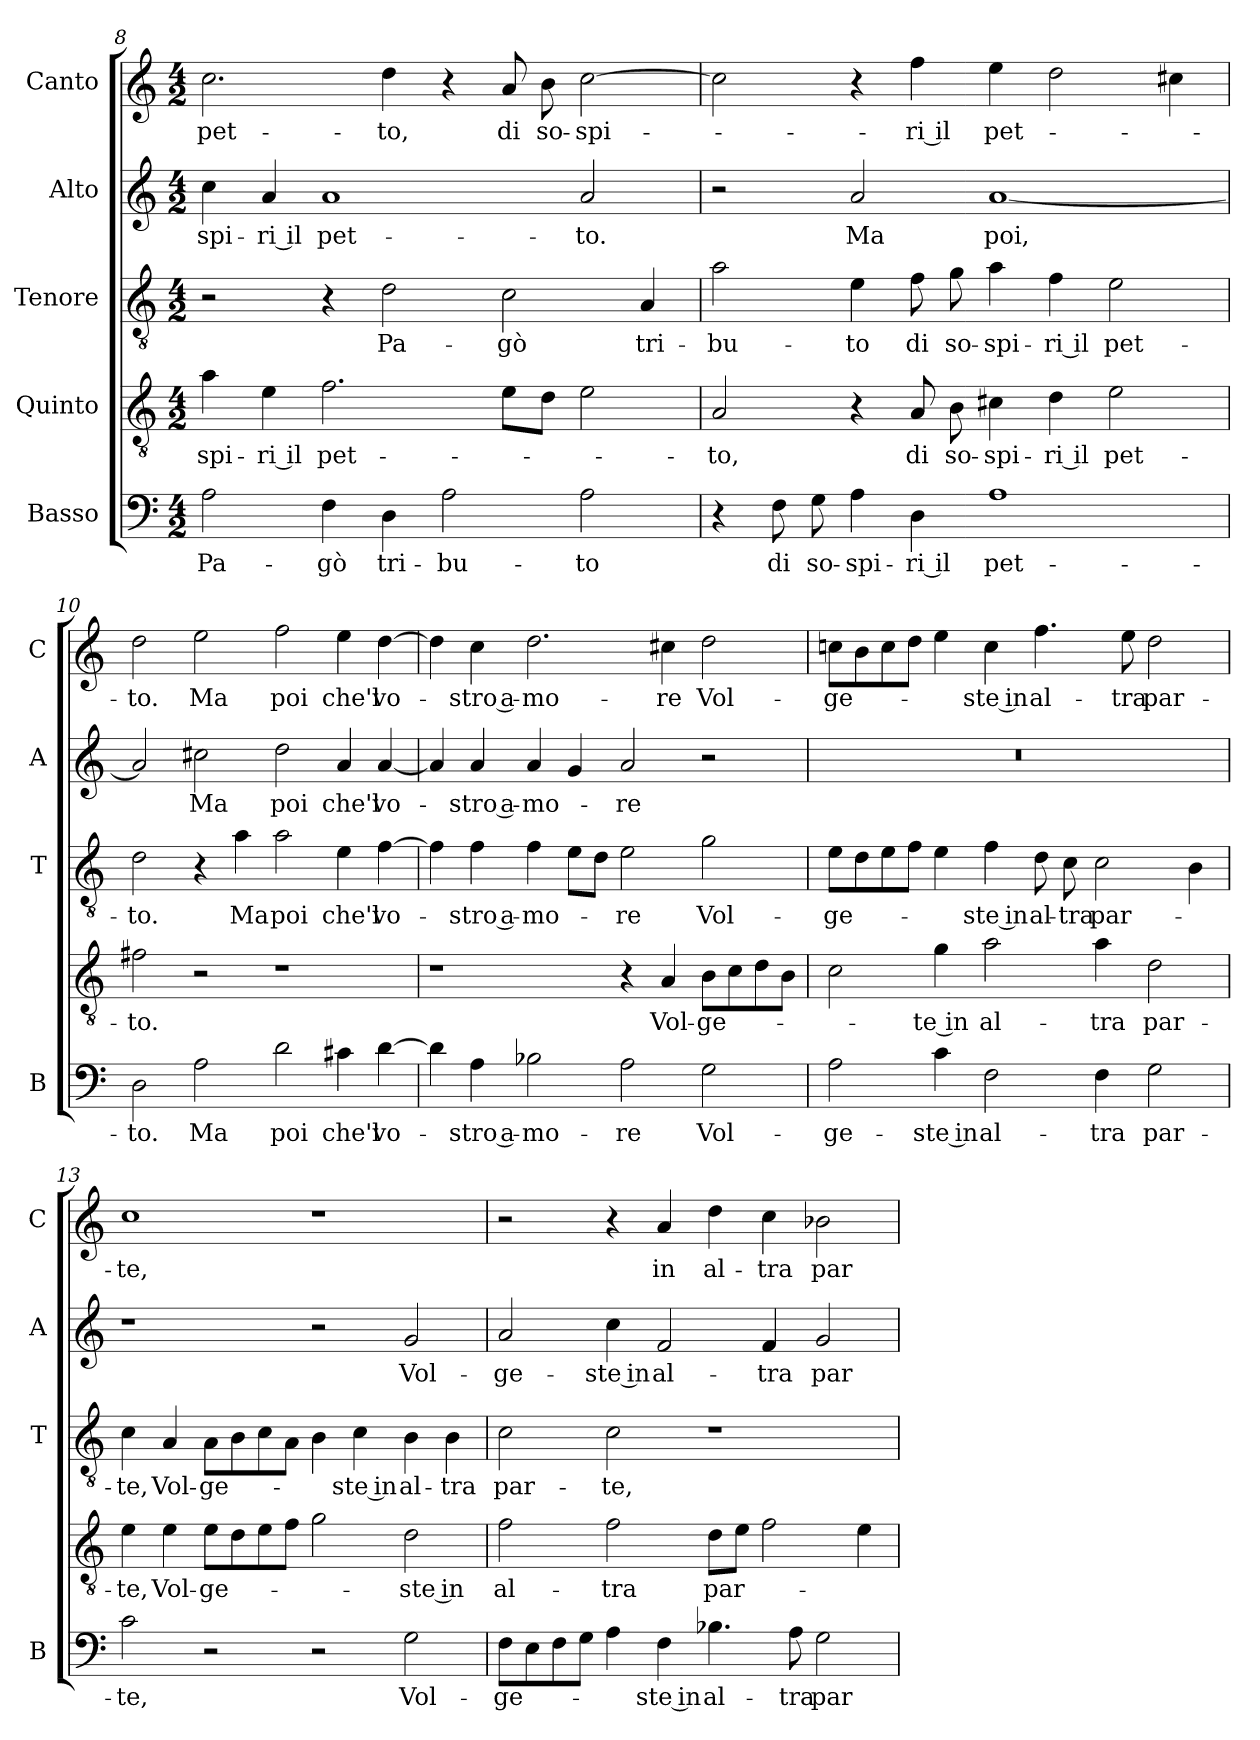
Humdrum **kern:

**kern	**text	**kern	**text	**kern	**text	**kern	**text	**kern	**text
*part5	*part5	*part4	*part4	*part3	*part3	*part2	*part2	*part1	*part1
*staff5	*staff5	*staff4	*staff4	*staff3	*staff3	*staff2	*staff2	*staff1	*staff1
*I"Basso	*	*I"Quinto	*	*I"Tenore	*	*I"Alto	*	*I"Canto	*
*I'B	*	*	*	*I'T	*	*I'A	*	*I'C	*
*clefF4	*	*clefGv2	*	*clefGv2	*	*clefG2	*	*clefG2	*
*k[]	*	*k[]	*	*k[]	*	*k[]	*	*k[]	*
*C:	*	*C:	*	*C:	*	*C:	*	*C:	*
*M4/2	*	*M4/2	*	*M4/2	*	*M4/2	*	*M4/2	*
=8	=8	=8	=8	=8	=8	=8	=8	=8	=8
2A	Pa-	4a	-spi-	2r	.	4cc	-spi-	2.cc	pet-
.	.	4e	-ri il	.	.	4a	-ri il	.	.
4F	-gò	2.f	pet-	4r	.	1a	pet-	.	.
4D	tri-	.	.	2d	Pa-	.	.	4dd	-to,
2A	-bu-	.	.	.	.	.	.	4r	.
.	.	8eL	.	2c	-gò	.	.	8a	di
.	.	8dJ	.	.	.	.	.	8b	so-
2A	-to	2e	.	.	.	2a	-to.	[2cc	-spi-
.	.	.	.	4A	tri-	.	.	.	.
=9	=9	=9	=9	=9	=9	=9	=9	=9	=9
4r	.	2A	-to,	2a	-bu-	2r	.	2cc]	.
8F	di	.	.	.	.	.	.	.	.
8G	so-	.	.	.	.	.	.	.	.
4A	-spi-	4r	.	4e	-to	2a	Ma	4r	.
4D	-ri il	8A	di	8f	di	.	.	4ff	-ri il
.	.	8B	so-	8g	so-	.	.	.	.
1A	pet-	4c#X	-spi-	4a	-spi-	[1a	poi,	4ee	pet-
.	.	4d	-ri il	4f	-ri il	.	.	2dd	.
.	.	2e	pet-	2e	pet-	.	.	.	.
.	.	.	.	.	.	.	.	4cc#X	.
=10	=10	=10	=10	=10	=10	=10	=10	=10	=10
2D	-to.	2f#X	-to.	2d	-to.	2a]	.	2dd	-to.
2A	Ma	2r	.	4r	.	2cc#X	Ma	2ee	Ma
.	.	.	.	4a	Ma	.	.	.	.
2d	poi	1r	.	2a	poi	2dd	poi	2ff	poi
4c#X	che'l	.	.	4e	che'l	4a	che'l	4ee	che'l
[4d	vo-	.	.	[4f	vo-	[4a	vo-	[4dd	vo-
=11	=11	=11	=11	=11	=11	=11	=11	=11	=11
4d]	.	1r	.	4f]	.	4a]	.	4dd]	.
4A	-stro a-	.	.	4f	-stro a-	4a	-stro a-	4cc	-stro a-
2B-X	-mo-	.	.	4f	-mo-	4a	-mo-	2.dd	-mo-
.	.	.	.	8eL	.	4g	.	.	.
.	.	.	.	8dJ	.	.	.	.	.
2A	-re	4r	.	2e	-re	2a	-re	.	.
.	.	4A	Vol-	.	.	.	.	4cc#X	-re
2G	Vol-	8BL	-ge-	2g	Vol-	2r	.	2dd	Vol-
.	.	8c	.	.	.	.	.	.	.
.	.	8d	.	.	.	.	.	.	.
.	.	8BJ	.	.	.	.	.	.	.
=12	=12	=12	=12	=12	=12	=12	=12	=12	=12
2A	-ge-	2c	.	8eL	-ge-	0r	.	8ccnL	-ge-
.	.	.	.	8d	.	.	.	8b	.
.	.	.	.	8e	.	.	.	8cc	.
.	.	.	.	8fJ	.	.	.	8ddJ	.
4c	-ste in	4g	-te in	4e	.	.	.	4ee	.
2F	al-	2a	al-	4f	-ste in	.	.	4cc	-ste in
.	.	.	.	8d	al-	.	.	4.ff	al-
.	.	.	.	8c	-tra	.	.	.	.
4F	-tra	4a	-tra	2c	par-	.	.	.	.
.	.	.	.	.	.	.	.	8ee	-tra
2G	par-	2d	par-	.	.	.	.	2dd	par-
.	.	.	.	4B	.	.	.	.	.
=13	=13	=13	=13	=13	=13	=13	=13	=13	=13
2c	-te,	4e	-te,	4c	-te,	1r	.	1cc	-te,
.	.	4e	Vol-	4A	Vol-	.	.	.	.
2r	.	8eL	-ge-	8AL	-ge-	.	.	.	.
.	.	8d	.	8B	.	.	.	.	.
.	.	8e	.	8c	.	.	.	.	.
.	.	8fJ	.	8AJ	.	.	.	.	.
2r	.	2g	.	4B	.	2r	.	1r	.
.	.	.	.	4c	-ste in	.	.	.	.
2G	Vol-	2d	-ste in	4B	al-	2g	Vol-	.	.
.	.	.	.	4B	-tra	.	.	.	.
=14	=14	=14	=14	=14	=14	=14	=14	=14	=14
8FL	-ge-	2f	al-	2c	par-	2a	-ge-	2r	.
8E	.	.	.	.	.	.	.	.	.
8F	.	.	.	.	.	.	.	.	.
8GJ	.	.	.	.	.	.	.	.	.
4A	.	2f	-tra	2c	-te,	4cc	-ste in	4r	.
4F	-ste in	.	.	.	.	2f	al-	4a	in
4.B-X	al-	8dL	par-	1r	.	.	.	4dd	al-
.	.	8eJ	.	.	.	.	.	.	.
.	.	2f	.	.	.	4f	-tra	4cc	-tra
8A	-tra	.	.	.	.	.	.	.	.
2G	par-	.	.	.	.	2g	par-	2b-X	par-
.	.	4e	.	.	.	.	.	.	.
=	=	=	=	=	=	=	=	=	=
*-	*-	*-	*-	*-	*-	*-	*-	*-	*-
